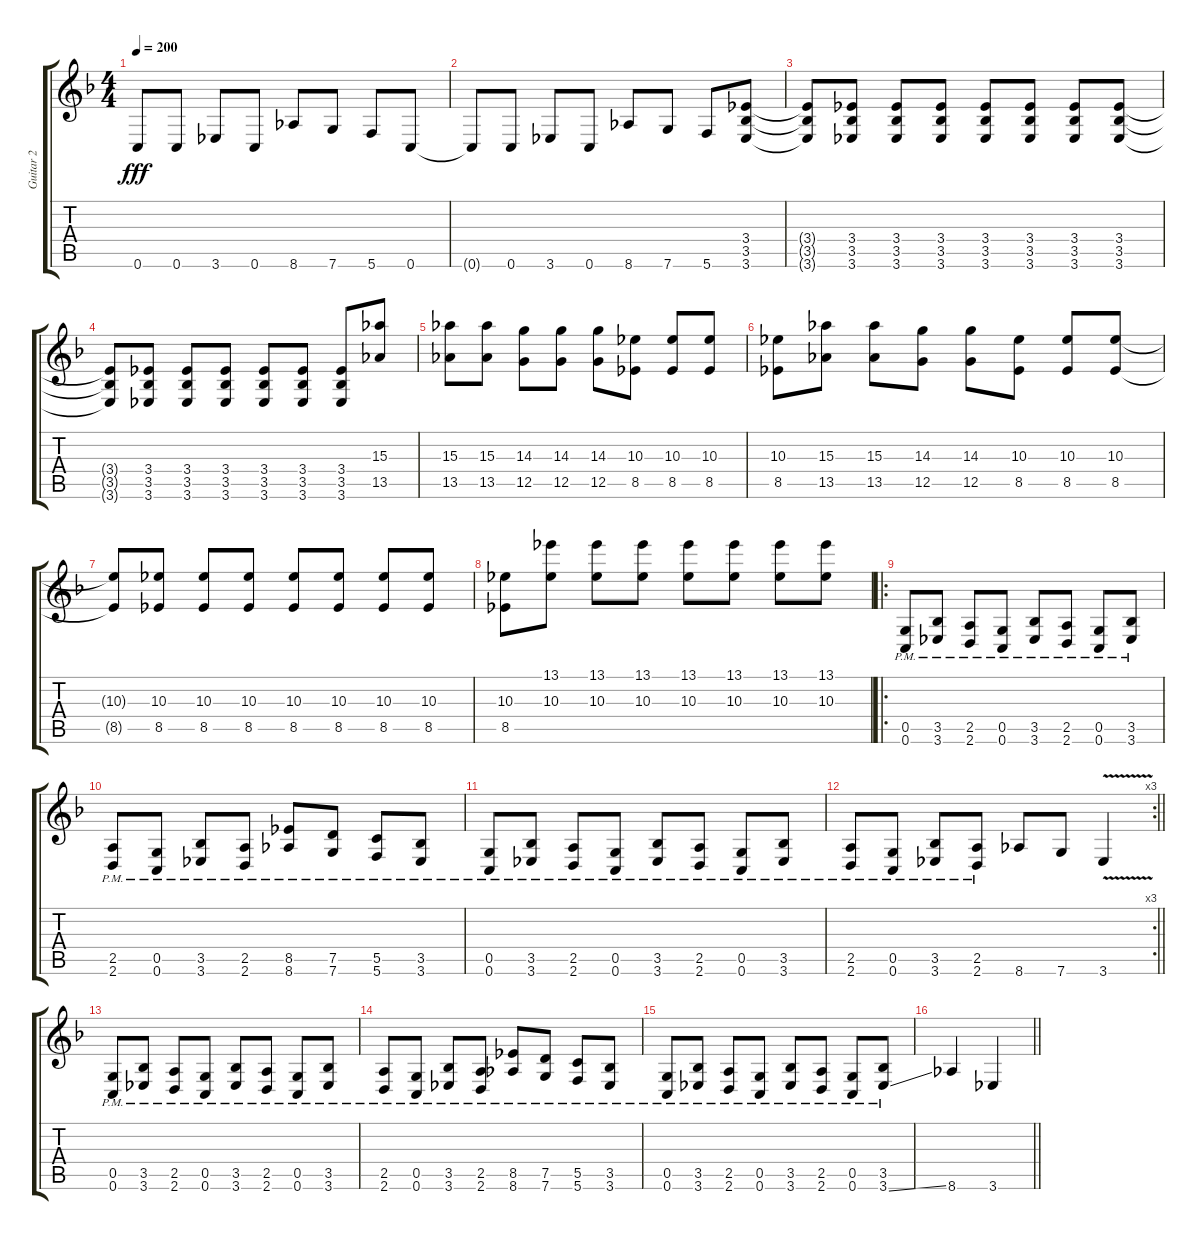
\track ("Guitar 2" "Guitar 2") {instrument distortionguitar}
\staff {score tabs}
\tuning (D4 A3 F3 C3 G2 C2) {hide}
\ts (4 4)
\tempo 200
\clef g2
\ks f
0.6{t}.8{dy fff} 0.6.8 3.6.8 0.6.8 8.6.8 7.6.8 5.6.8 0.6.8 |
0.6{t}.8 0.6.8 3.6.8 0.6.8 8.6.8 7.6.8 5.6.8 (3.4 3.5 3.6).8 |
(3.4{t} 3.5{t} 3.6{t}).8 (3.4 3.5 3.6).8 (3.4 3.5 3.6).8 (3.4 3.5 3.6).8 (3.4 3.5 3.6).8 (3.4 3.5 3.6).8 (3.4 3.5 3.6).8 (3.4 3.5 3.6).8 |
(3.4{t} 3.5{t} 3.6{t}).8 (3.4 3.5 3.6).8 (3.4 3.5 3.6).8 (3.4 3.5 3.6).8 (3.4 3.5 3.6).8 (3.4 3.5 3.6).8 (3.4 3.5 3.6).8 (15.3 13.5).8 |
(15.3 13.5).8 (15.3 13.5).8 (14.3 12.5).8 (14.3 12.5).8 (14.3 12.5).8 (10.3 8.5).8 (10.3 8.5).8 (10.3 8.5).8 |
(10.3 8.5).8 (15.3 13.5).8 (15.3 13.5).8 (14.3 12.5).8 (14.3 12.5).8 (10.3 8.5).8 (10.3 8.5).8 (10.3 8.5).8 |
(10.3{t} 8.5{t}).8 (10.3 8.5).8 (10.3 8.5).8 (10.3 8.5).8 (10.3 8.5).8 (10.3 8.5).8 (10.3 8.5).8 (10.3 8.5).8 |
(10.3 8.5).8 (13.1 10.3).8 (13.1 10.3).8 (13.1 10.3).8 (13.1 10.3).8 (13.1 10.3).8 (13.1 10.3).8 (13.1 10.3).8 |
\ro
(0.5{pm} 0.6{pm}).8 (3.5{pm} 3.6{pm}).8 (2.5{pm} 2.6{pm}).8 (0.5{pm} 0.6{pm}).8 (3.5{pm} 3.6{pm}).8 (2.5{pm} 2.6{pm}).8 (0.5{pm} 0.6{pm}).8 (3.5{pm} 3.6{pm}).8 |
(2.5{pm} 2.6{pm}).8 (0.5{pm} 0.6{pm}).8 (3.5{pm} 3.6{pm}).8 (2.5{pm} 2.6{pm}).8 (8.5 8.6{pm}).8 (7.5 7.6{pm}).8 (5.5 5.6{pm}).8 (3.5{pm} 3.6{pm}).8 |
(0.5{pm} 0.6{pm}).8 (3.5{pm} 3.6{pm}).8 (2.5{pm} 2.6{pm}).8 (0.5{pm} 0.6{pm}).8 (3.5{pm} 3.6{pm}).8 (2.5{pm} 2.6{pm}).8 (0.5{pm} 0.6{pm}).8 (3.5{pm} 3.6{pm}).8 |
\rc 3
\barLineRight lightlight
(2.5{pm} 2.6{pm}).8 (0.5{pm} 0.6{pm}).8 (3.5{pm} 3.6{pm}).8 (2.5{pm} 2.6{pm}).8 8.6.8 7.6.8 3.6{v}.4 |
(0.5{pm} 0.6{pm}).8 (3.5{pm} 3.6{pm}).8 (2.5{pm} 2.6{pm}).8 (0.5{pm} 0.6{pm}).8 (3.5{pm} 3.6{pm}).8 (2.5{pm} 2.6{pm}).8 (0.5{pm} 0.6{pm}).8 (3.5{pm} 3.6{pm}).8 |
(2.5{pm} 2.6{pm}).8 (0.5{pm} 0.6{pm}).8 (3.5{pm} 3.6{pm}).8 (2.5{pm} 2.6{pm}).8 (8.5{pm} 8.6{pm}).8 (7.5{pm} 7.6{pm}).8 (5.5{pm} 5.6{pm}).8 (3.5{pm} 3.6{pm}).8 |
(0.5{pm} 0.6{pm}).8 (3.5{pm} 3.6{pm}).8 (2.5{pm} 2.6{pm}).8 (0.5{pm} 0.6{pm}).8 (3.5{pm} 3.6{pm}).8 (2.5{pm} 2.6{pm}).8 (0.5{pm} 0.6{pm}).8 (3.5{pm} 3.6{ss pm}).8 |
\barLineRight lightlight
8.6.4 3.6.4
